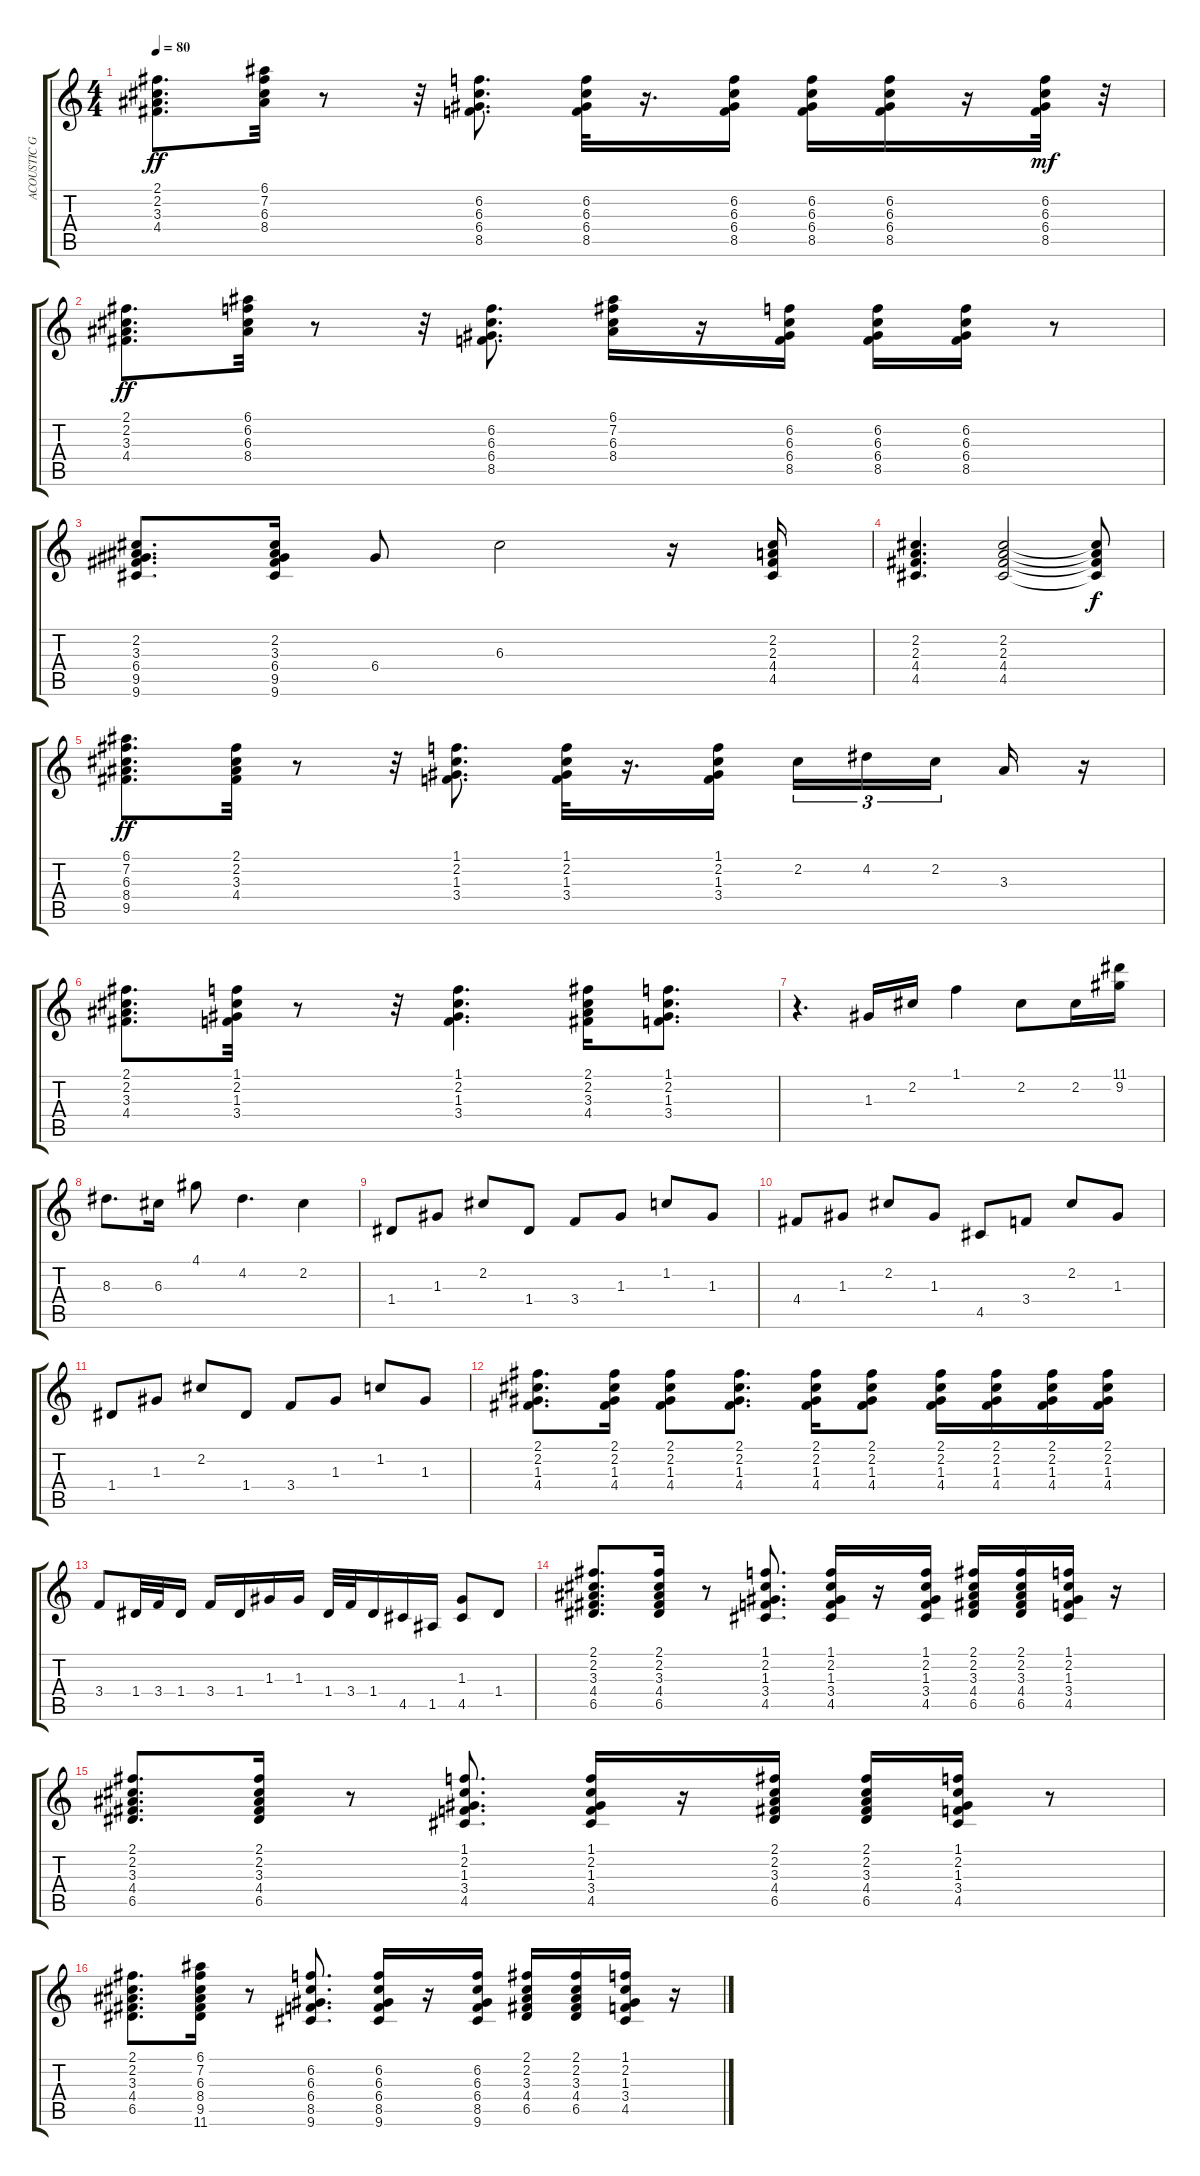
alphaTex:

\track ("ACOUSTIC GUIT 2" "ACOUSTIC G") {instrument acousticguitarsteel}
\staff {score tabs}
\tuning (E4 B3 G3 D3 A2 E2) {hide}
\ts (4 4)
\tempo 80
\clef g2
\ks c
(2.1 2.2 3.3 4.4).8{d dy ff} (6.1 7.2 6.3 8.4).32 r.8 r.32 (6.2 6.3 6.4 8.5).8{d} (6.2 6.3 6.4 8.5).32 r.16{d} (6.2 6.3 6.4 8.5).16 (6.2 6.3 6.4 8.5).16 (6.2 6.3 6.4 8.5).16 r.16 (6.2 6.3 6.4 8.5).32{dy mf} r.32 |
(2.1 2.2 3.3 4.4).8{d dy ff} (6.1 6.2 6.3 8.4).32 r.8 r.32 (6.2 6.3 6.4 8.5).8{d} (6.1 7.2 6.3 8.4).16 r.16 (6.2 6.3 6.4 8.5).16 (6.2 6.3 6.4 8.5).16 (6.2 6.3 6.4 8.5).16 r.8 |
(2.2 3.3 6.4 9.5 9.6).8{d} (2.2 3.3 6.4 9.5 9.6).16 6.4.8{volume 14} 6.3.2 r.16 (2.2 2.3 4.4 4.5).16{volume 10} |
(2.2 2.3 4.4 4.5).4{d} (2.2 2.3 4.4 4.5).2 (2.2{t} 2.3{t} 4.4{t} 4.5{t}).8{dy f} |
(6.1 7.2 6.3 8.4 9.5).8{d dy ff volume 9} (2.1 2.2 3.3 4.4).32 r.8 r.32 (1.1 2.2 1.3 3.4).8{d} (1.1 2.2 1.3 3.4).32 r.16{d} (1.1 2.2 1.3 3.4).16 2.2.16{tu (3 2) volume 11} 4.2.16{tu (3 2)} 2.2.16{tu (3 2)} 3.3.16 r.16 |
(2.1 2.2 3.3 4.4).8{d volume 10} (1.1 2.2 1.3 3.4).32 r.8 r.32 (1.1 2.2 1.3 3.4).4{d} (2.1 2.2 3.3 4.4).16 (1.1 2.2 1.3 3.4).8{d} |
r.4{d} 1.3.16{volume 10} 2.2.16 1.1.4 2.2.8 2.2.16 (11.1 9.2).16 |
8.3.8{d} 6.3.16 4.1.8 4.2.4{d} 2.2.4 |
1.4.8{volume 11} 1.3.8 2.2.8 1.4.8 3.4.8 1.3.8 1.2.8 1.3.8 |
4.4.8 1.3.8 2.2.8 1.3.8 4.5.8 3.4.8 2.2.8 1.3.8 |
1.4.8 1.3.8 2.2.8 1.4.8 3.4.8 1.3.8 1.2.8 1.3.8 |
(2.1 2.2 1.3 4.4).8{d volume 9} (2.1 2.2 1.3 4.4).16 (2.1 2.2 1.3 4.4).8 (2.1 2.2 1.3 4.4).8{d} (2.1 2.2 1.3 4.4).16 (2.1 2.2 1.3 4.4).8 (2.1 2.2 1.3 4.4).16 (2.1 2.2 1.3 4.4).16 (2.1 2.2 1.3 4.4).16 (2.1 2.2 1.3 4.4).16 |
3.4.8{volume 14} 1.4.32 3.4.32 1.4.16 3.4.16 1.4.16 1.3.16 1.3.16 1.4.32 3.4.32 1.4.16 4.5.16 1.5.16 (1.3 4.5).8 1.4.8 |
(2.1 2.2 3.3 4.4 6.5).8{d volume 9} (2.1 2.2 3.3 4.4 6.5).16 r.8 (1.1 2.2 1.3 3.4 4.5).8{d} (1.1 2.2 1.3 3.4 4.5).16 r.16 (1.1 2.2 1.3 3.4 4.5).16 (2.1 2.2 3.3 4.4 6.5).16 (2.1 2.2 3.3 4.4 6.5).16 (1.1 2.2 1.3 3.4 4.5).16 r.16 |
(2.1 2.2 3.3 4.4 6.5).8{d} (2.1 2.2 3.3 4.4 6.5).16 r.8 (1.1 2.2 1.3 3.4 4.5).8{d} (1.1 2.2 1.3 3.4 4.5).16 r.16 (2.1 2.2 3.3 4.4 6.5).16 (2.1 2.2 3.3 4.4 6.5).16 (1.1 2.2 1.3 3.4 4.5).16 r.8 |
(2.1 2.2 3.3 4.4 6.5).8{d} (6.1 7.2 6.3 8.4 9.5 11.6).16 r.8 (6.2 6.3 6.4 8.5 9.6).8{d} (6.2 6.3 6.4 8.5 9.6).16 r.16 (6.2 6.3 6.4 8.5 9.6).16 (2.1 2.2 3.3 4.4 6.5).16 (2.1 2.2 3.3 4.4 6.5).16 (1.1 2.2 1.3 3.4 4.5).16 r.16
